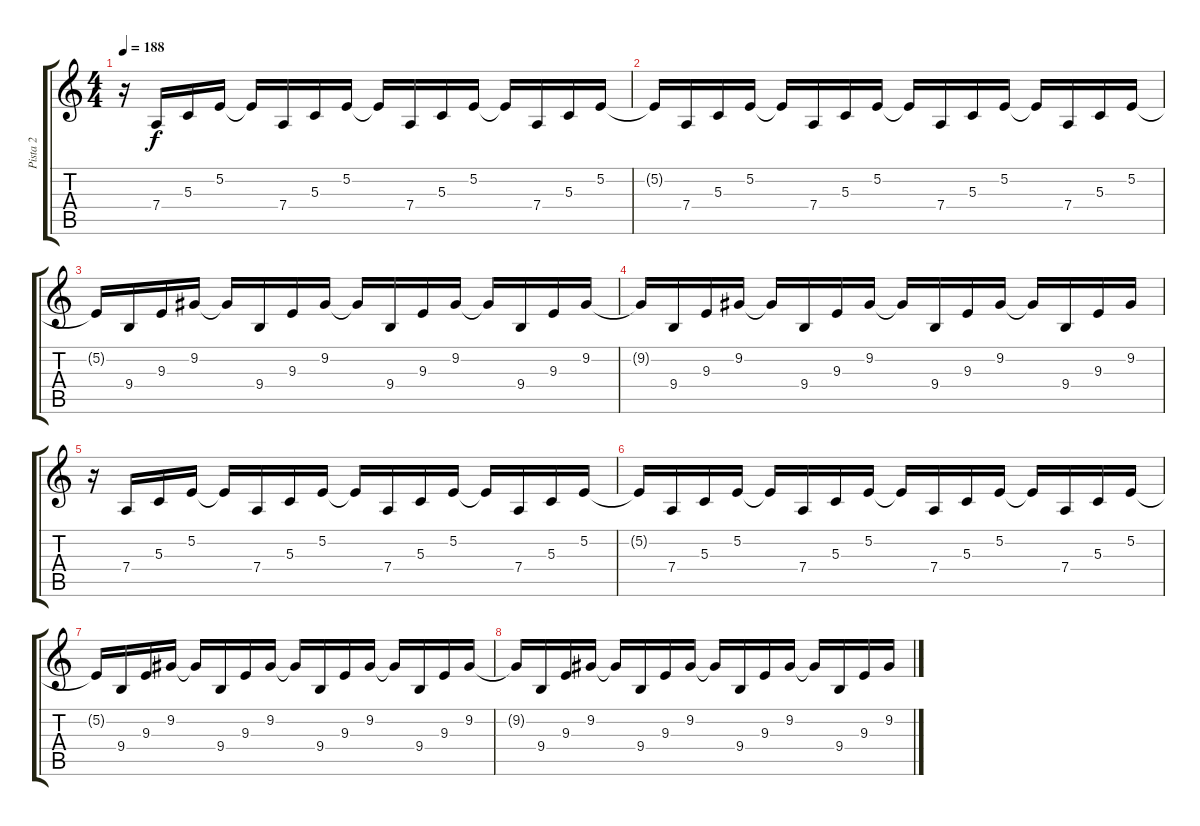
\track ("Pista 2" "Pista 2") {instrument acousticgrandpiano}
\staff {score tabs}
\tuning (E4 B3 G3 D3 A2 E2) {hide}
\ts (4 4)
\tempo 188
\clef g2
\ks c
r.16{dy f} 7.4.16 5.3.16 5.2.16 5.2{t}.16 7.4.16 5.3.16 5.2.16 5.2{t}.16 7.4.16 5.3.16 5.2.16 5.2{t}.16 7.4.16 5.3.16 5.2.16 |
5.2{t}.16 7.4.16 5.3.16 5.2.16 5.2{t}.16 7.4.16 5.3.16 5.2.16 5.2{t}.16 7.4.16 5.3.16 5.2.16 5.2{t}.16 7.4.16 5.3.16 5.2.16 |
5.2{t}.16 9.4.16 9.3.16 9.2.16 9.2{t}.16 9.4.16 9.3.16 9.2.16 9.2{t}.16 9.4.16 9.3.16 9.2.16 9.2{t}.16 9.4.16 9.3.16 9.2.16 |
9.2{t}.16 9.4.16 9.3.16 9.2.16 9.2{t}.16 9.4.16 9.3.16 9.2.16 9.2{t}.16 9.4.16 9.3.16 9.2.16 9.2{t}.16 9.4.16 9.3.16 9.2.16 |
r.16 7.4.16 5.3.16 5.2.16 5.2{t}.16 7.4.16 5.3.16 5.2.16 5.2{t}.16 7.4.16 5.3.16 5.2.16 5.2{t}.16 7.4.16 5.3.16 5.2.16 |
5.2{t}.16 7.4.16 5.3.16 5.2.16 5.2{t}.16 7.4.16 5.3.16 5.2.16 5.2{t}.16 7.4.16 5.3.16 5.2.16 5.2{t}.16 7.4.16 5.3.16 5.2.16 |
5.2{t}.16 9.4.16 9.3.16 9.2.16 9.2{t}.16 9.4.16 9.3.16 9.2.16 9.2{t}.16 9.4.16 9.3.16 9.2.16 9.2{t}.16 9.4.16 9.3.16 9.2.16 |
9.2{t}.16 9.4.16 9.3.16 9.2.16 9.2{t}.16 9.4.16 9.3.16 9.2.16 9.2{t}.16 9.4.16 9.3.16 9.2.16 9.2{t}.16 9.4.16 9.3.16 9.2.16
